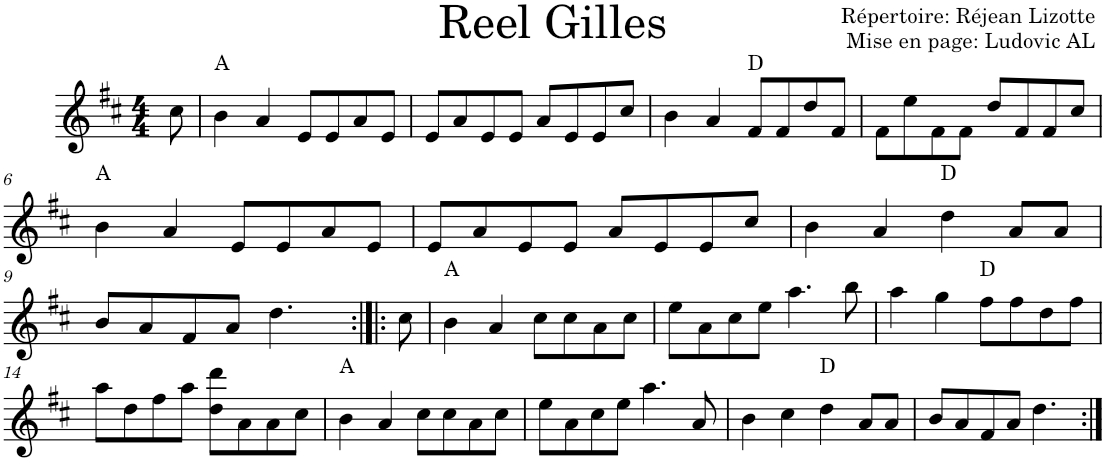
**kern	**harte
*part1	*part1
*staff1	*
*I"Violon	*
*I'Vln.	*
*clefG2	*
*k[f#c#]	*
*M4/4	*
=1	=1
8cc#\	.
=2	=2
4b\	A:maj
4a/	.
8e/L	.
8e/	.
8a/	.
8e/J	.
=3	=3
8e/L	.
8a/	.
8e/	.
8e/J	.
8a/L	.
8e/	.
8e/	.
8cc#/J	.
=4	=4
4b\	.
4a/	.
8f#/L	D:maj
8f#/	.
8dd/	.
8f#/J	.
=5	=5
8f#\L	.
8ee\	.
8f#\	.
8f#\J	.
8dd/L	.
8f#/	.
8f#/	.
8cc#/J	.
!!LO:LB:g=z
=6	=6
4b\	A:maj
4a/	.
8e/L	.
8e/	.
8a/	.
8e/J	.
=7	=7
8e/L	.
8a/	.
8e/	.
8e/J	.
8a/L	.
8e/	.
8e/	.
8cc#/J	.
=8	=8
4b\	.
4a/	.
4dd\	D:maj
8a/L	.
8a/J	.
!!LO:LB:g=z
=9	=9
8b/L	.
8a/	.
8f#/	.
8a/J	.
4.dd\	.
=10:|!|:	=10:|!|:
8cc#\	.
=11	=11
4b\	A:maj
4a/	.
8cc#\L	.
8cc#\	.
8a\	.
8cc#\J	.
=12	=12
8ee\L	.
8a\	.
8cc#\	.
8ee\J	.
4.aa\	.
8bb\	.
=13	=13
4aa\	.
4gg\	.
8ff#\L	D:maj
8ff#\	.
8dd\	.
8ff#\J	.
!!LO:LB:g=z
=14	=14
8aa\L	.
8dd\	.
8ff#\	.
8aa\J	.
8dd\ 8ddd\L	.
8a\	.
8a\	.
8cc#\J	.
=15	=15
4b\	A:maj
4a/	.
8cc#\L	.
8cc#\	.
8a\	.
8cc#\J	.
=16	=16
8ee\L	.
8a\	.
8cc#\	.
8ee\J	.
4.aa\	.
8a/	.
=17	=17
4b\	.
4cc#\	.
4dd\	D:maj
8a/L	.
8a/J	.
=18	=18
8b/L	.
8a/	.
8f#/	.
8a/J	.
4.dd\	.
=:|!	=:|!
*-	*-
